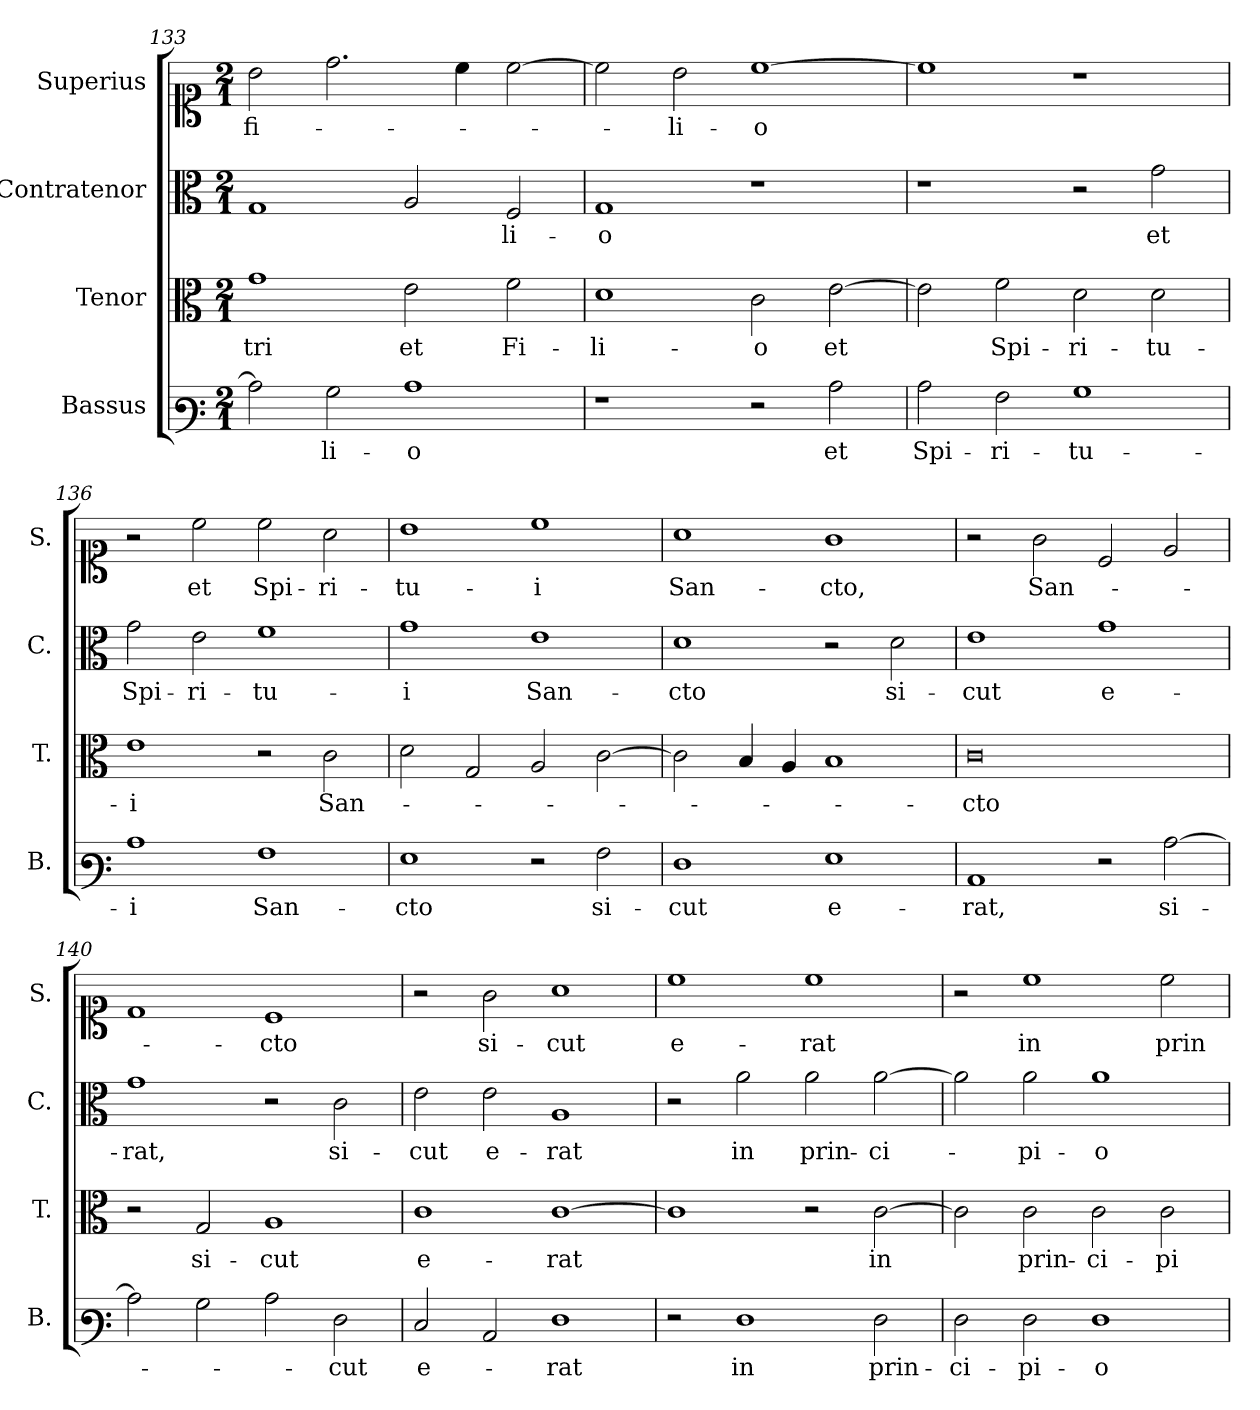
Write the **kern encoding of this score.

**kern	**text	**kern	**text	**kern	**text	**kern	**text
*part4	*part4	*part3	*part3	*part2	*part2	*part1	*part1
*staff4	*staff4	*staff3	*staff3	*staff2	*staff2	*staff1	*staff1
*I"Bassus	*	*I"Tenor	*	*I"Contratenor	*	*I"Superius	*
*I'B.	*	*I'T.	*	*I'C.	*	*I'S.	*
*clefF3	*	*clefC3	*	*clefC3	*	*clefC1	*
*k[]	*	*k[]	*	*k[]	*	*k[]	*
*M2/1	*	*M2/1	*	*M2/1	*	*M2/1	*
=133	=133	=133	=133	=133	=133	=133	=133
2c\]	.	1g	tri	1G	.	2b\	fi-
2B\	-li-	.	.	.	.	2.dd\	.
1c	-o	2e\	et	2A/	.	.	.
.	.	.	.	.	.	4cc\	.
.	.	2f\	Fi-	2F/	-li-	[2cc\	.
=134	=134	=134	=134	=134	=134	=134	=134
1r	.	1d	-li-	1G	-o	2cc\]	.
.	.	.	.	.	.	2b\	li-
2r	.	2c\	-o	1r	.	[1cc	-o
2c\	et	[2e\	et	.	.	.	.
=135	=135	=135	=135	=135	=135	=135	=135
2c\	Spi-	2e\]	.	1r	.	1cc]	.
2A\	-ri-	2f\	Spi-	.	.	.	.
1B	-tu-	2d\	-ri-	2r	.	1r	.
.	.	2d\	-tu-	2g\	et	.	.
=136	=136	=136	=136	=136	=136	=136	=136
1c	-i	1e	-i	2g\	Spi-	2r	.
.	.	.	.	2e\	-ri-	2cc\	et
1A	San-	2r	.	1f	-tu-	2cc\	Spi-
.	.	2c\	San-	.	.	2a\	-ri-
=137	=137	=137	=137	=137	=137	=137	=137
1G	-cto	2d\	.	1g	-i	1b	-tu-
.	.	2G/	.	.	.	.	.
2r	.	2A/	.	1e	San-	1cc	-i
2A\	si-	[2c\	.	.	.	.	.
=138	=138	=138	=138	=138	=138	=138	=138
1F	-cut	2c\]	.	1d	-cto	1a	San-
.	.	4B/	.	.	.	.	.
.	.	4A/	.	.	.	.	.
1G	e-	1B	.	2r	.	1g	-cto,
.	.	.	.	2d\	si-	.	.
=139	=139	=139	=139	=139	=139	=139	=139
1C	-rat,	0c	-cto	1e	-cut	2r	.
.	.	.	.	.	.	2g\	San-
2r	.	.	.	1g	e-	2c/	.
[2c\	si-	.	.	.	.	2e/	.
=140	=140	=140	=140	=140	=140	=140	=140
2c\]	.	2r	.	1g	-rat,	1d	.
2B\	.	2G/	si-	.	.	.	.
2c\	.	1A	-cut	2r	.	1c	-cto
2F\	cut	.	.	2c\	si-	.	.
=141	=141	=141	=141	=141	=141	=141	=141
2E/	e-	1c	e-	2e\	-cut	2r	.
2C/	.	.	.	2e\	e-	2g\	si-
1F	-rat	[1c	-rat	1A	-rat	1a	-cut
=142	=142	=142	=142	=142	=142	=142	=142
2r	.	1c]	.	2r	.	1cc	e-
1F	in	.	.	2a\	in	.	.
.	.	2r	.	2a\	prin-	1cc	-rat
2F\	prin-	[2c\	in	[2a\	ci-	.	.
=143	=143	=143	=143	=143	=143	=143	=143
2F\	-ci-	2c\]	.	2a\]	.	2r	.
2F\	-pi-	2c\	prin-	2a\	-pi-	1cc	in
1F	-o	2c\	-ci-	1a	-o	.	.
.	.	2c\	-pi-	.	.	2cc\	prin-
=	=	=	=	=	=	=	=
*-	*-	*-	*-	*-	*-	*-	*-
